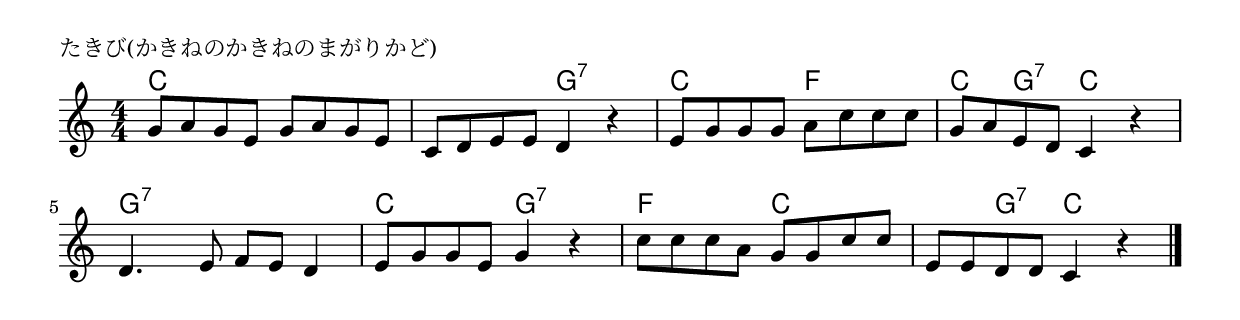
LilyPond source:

\version "2.18.2"

% たきび(かきねのかきねのまがりかど)

\header {
piece = "たきび(かきねのかきねのまがりかど)"
}

melody =
\relative c'' {
\key c \major
\time 4/4
\set Score.tempoHideNote = ##t
\tempo 4=80
\numericTimeSignature

g8 a g e g a g e |
c d e e d4 r |
e8 g g g a c c c |
g a e d c4 r |
\break
d4. e8 f e d4 |
e8 g g e g4 r |
c8 c c a g g c c |
e, e d d c4 r |

\bar "|."
}
\score {
<<
\chords {
\set noChordSymbol = ""
\set chordChanges=##t
%
c4 c c c c c g:7 g:7
c c f f c g:7 c c
g:7 g:7 g:7 g:7 c c g:7 g:7
f f c c c g:7 c c


}
\new Staff {\melody}
>>
\layout {
line-width = #190
indent = 0\mm
}
\midi {}
}